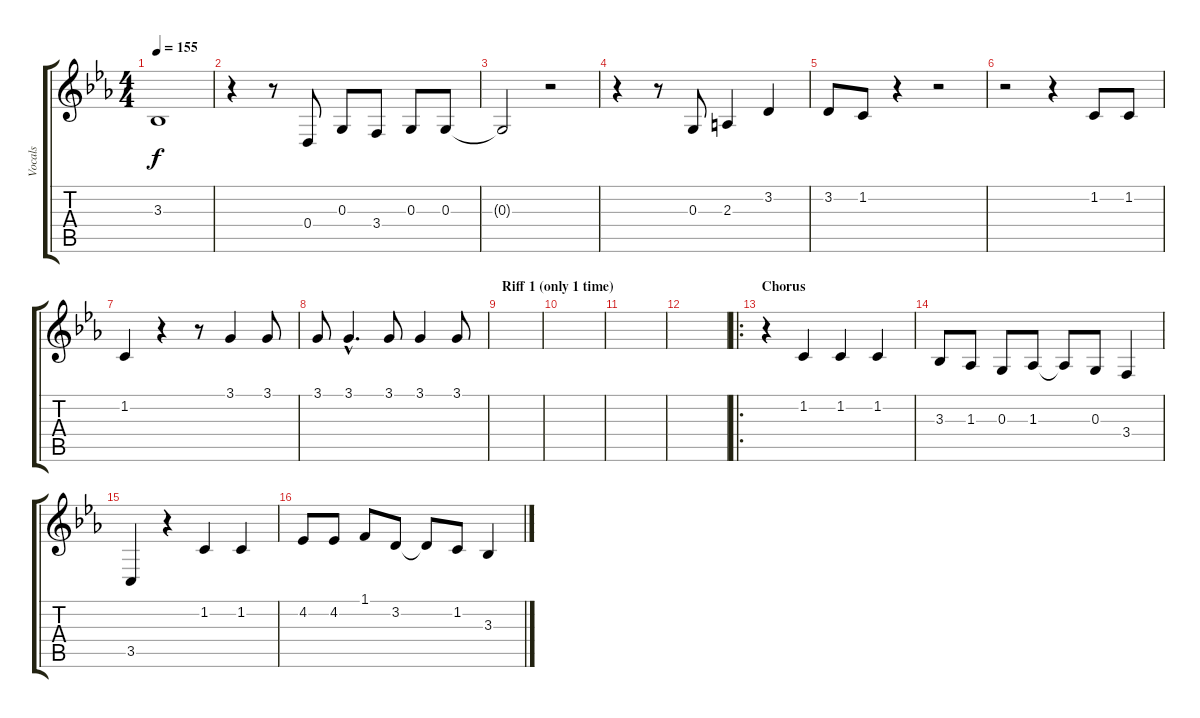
\track ("Vocals" "Vocals") {instrument cello}
\staff {score tabs}
\tuning (E4 B3 G3 D3 A2 E2) {hide}
\ts (4 4)
\tempo 155
\clef g2
\ks eb
3.3{t}.1{dy f} |
r.4 r.8 0.4.8 0.3.8 3.4.8 0.3.8 0.3.8 |
0.3{t}.2 r.2 |
r.4 r.8 0.3.8 2.3.4 3.2.4 |
3.2.8 1.2.8 r.4 r.2 |
r.2 r.4 1.2.8 1.2.8 |
1.2.4 r.4 r.8 3.1.4 3.1.8 |
3.1.8 3.1{hac}.4{d} 3.1.8 3.1.4 3.1.8 |
\section ("" "Riff 1 (only 1 time)")
|
|
|
|
\ro
\section ("" "Chorus")
r.4 1.2.4 1.2.4 1.2.4 |
3.3.8 1.3.8 0.3.8 1.3.8 1.3{t}.8 0.3.8 3.4.4 |
3.5.4 r.4 1.2.4 1.2.4 |
4.2.8 4.2.8 1.1.8 3.2.8 3.2{t}.8 1.2.8 3.3.4
